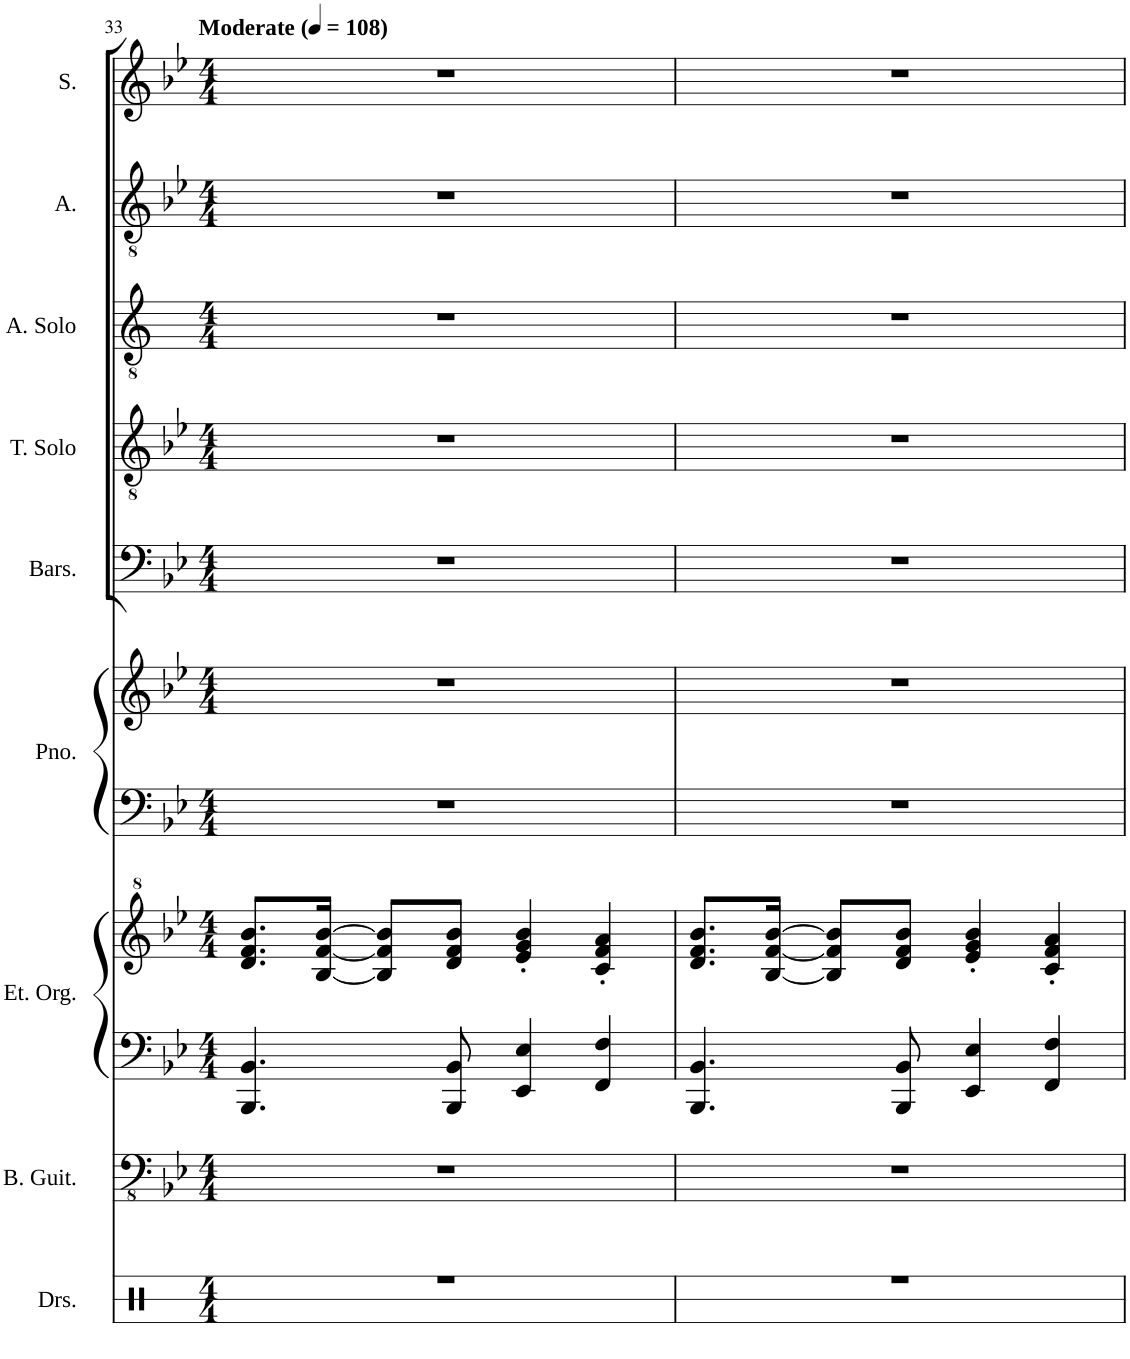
**kern	**kern	**kern	**kern	**kern	**kern	**kern	**kern	**kern	**kern	**kern
*part9	*part8	*part7	*part7	*part6	*part6	*part5	*part4	*part3	*part2	*part1
*staff11	*staff10	*staff9	*staff8	*staff7	*staff6	*staff5	*staff4	*staff3	*staff2	*staff1
*I"Drumset	*I"Bass Guitar	*I"Electronic Organ	*	*I"Piano	*	*I"Baritones	*I"Tenor Solo	*I"Alto Solo	*I"Alto	*I"Soprano
*I'Drs.	*I'B. Guit.	*I'Et. Org.	*	*I'Pno.	*	*I'Bars.	*I'T. Solo	*I'A. Solo	*I'A.	*I'S.
!!LO:PB:g=z
*clefX	*clefFv4	*clefF4	*clefG^2	*clefF4	*clefG2	*clefF4	*clefGv2	*clefGv2	*clefGv2	*clefG2
*k[]	*k[b-e-]	*k[b-e-]	*k[b-e-]	*k[b-e-]	*k[b-e-]	*k[b-e-]	*k[b-e-]	*k[]	*k[b-e-]	*k[b-e-]
*M4/4	*M4/4	*M4/4	*M4/4	*M4/4	*M4/4	*M4/4	*M4/4	*M4/4	*M4/4	*M4/4
*MM108	*MM108	*MM108	*MM108	*MM108	*MM108	*MM108	*MM108	*MM108	*MM108	*MM108
=33	=33	=33	=33	=33	=33	=33	=33	=33	=33	=33
!	!	!	!	!	!	!	!	!	!	!LO:TX:a:B:t=Moderate
1r	1r	4.BBB-/ 4.BB-/	8.dd/ 8.ff/ 8.bb-/L	1r	1r	1r	1r	1r	1r	1r
.	.	.	[16b-/ [16ff/ [16bb-/Jk	.	.	.	.	.	.	.
.	.	.	8b-/] 8ff/] 8bb-/]L	.	.	.	.	.	.	.
.	.	8BBB-/ 8BB-/	8dd/ 8ff/ 8bb-/J	.	.	.	.	.	.	.
.	.	4EE-/ 4E-/	4ee-/' 4gg/' 4bb-/'	.	.	.	.	.	.	.
.	.	4FF/ 4F/	4cc/' 4ff/' 4aa/'	.	.	.	.	.	.	.
=34	=34	=34	=34	=34	=34	=34	=34	=34	=34	=34
1r	1r	4.BBB-/ 4.BB-/	8.dd/ 8.ff/ 8.bb-/L	1r	1r	1r	1r	1r	1r	1r
.	.	.	[16b-/ [16ff/ [16bb-/Jk	.	.	.	.	.	.	.
.	.	.	8b-/] 8ff/] 8bb-/]L	.	.	.	.	.	.	.
.	.	8BBB-/ 8BB-/	8dd/ 8ff/ 8bb-/J	.	.	.	.	.	.	.
.	.	4EE-/ 4E-/	4ee-/' 4gg/' 4bb-/'	.	.	.	.	.	.	.
.	.	4FF/ 4F/	4cc/' 4ff/' 4aa/'	.	.	.	.	.	.	.
=	=	=	=	=	=	=	=	=	=	=
*-	*-	*-	*-	*-	*-	*-	*-	*-	*-	*-
